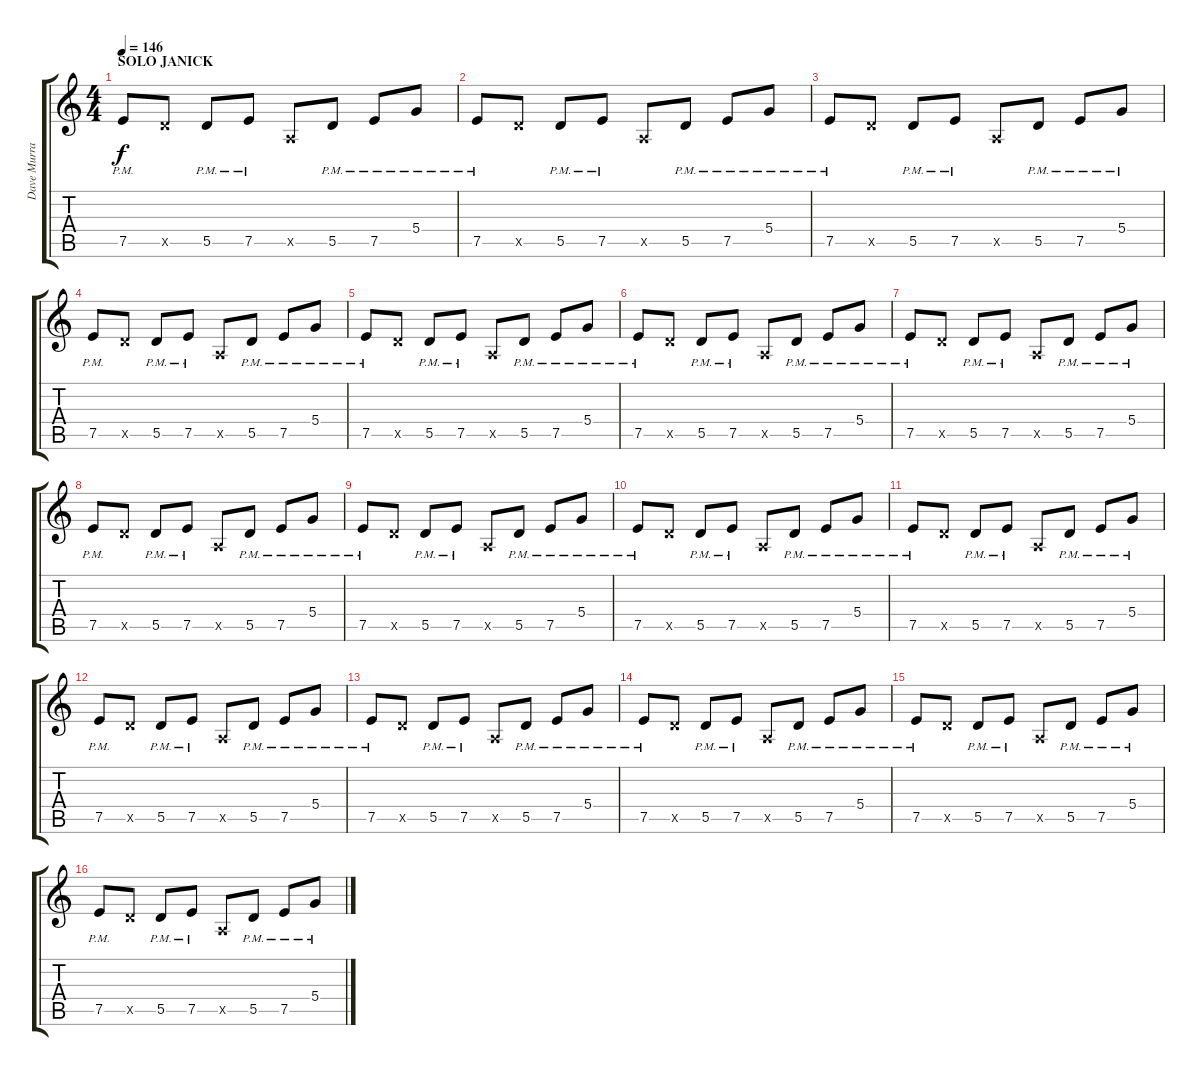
\track ("Dave Murray" "Dave Murra") {instrument distortionguitar}
\staff {score tabs}
\tuning (E4 B3 G3 D3 A2 E2) {hide}
\ts (4 4)
\section ("" "SOLO JANICK")
\tempo 146
\clef g2
\ks c
7.5{pm}.8{dy f} 5.5{x}.8 5.5{pm}.8 7.5{pm}.8 0.5{x}.8 5.5{pm}.8 7.5{pm}.8 5.4{pm}.8 |
7.5{pm}.8 5.5{x}.8 5.5{pm}.8 7.5{pm}.8 0.5{x}.8 5.5{pm}.8 7.5{pm}.8 5.4{pm}.8 |
7.5{pm}.8 5.5{x}.8 5.5{pm}.8 7.5{pm}.8 0.5{x}.8 5.5{pm}.8 7.5{pm}.8 5.4{pm}.8 |
7.5{pm}.8 5.5{x}.8 5.5{pm}.8 7.5{pm}.8 0.5{x}.8 5.5{pm}.8 7.5{pm}.8 5.4{pm}.8 |
7.5{pm}.8 5.5{x}.8 5.5{pm}.8 7.5{pm}.8 0.5{x}.8 5.5{pm}.8 7.5{pm}.8 5.4{pm}.8 |
7.5{pm}.8 5.5{x}.8 5.5{pm}.8 7.5{pm}.8 0.5{x}.8 5.5{pm}.8 7.5{pm}.8 5.4{pm}.8 |
7.5{pm}.8 5.5{x}.8 5.5{pm}.8 7.5{pm}.8 0.5{x}.8 5.5{pm}.8 7.5{pm}.8 5.4{pm}.8 |
7.5{pm}.8 5.5{x}.8 5.5{pm}.8 7.5{pm}.8 0.5{x}.8 5.5{pm}.8 7.5{pm}.8 5.4{pm}.8 |
7.5{pm}.8 5.5{x}.8 5.5{pm}.8 7.5{pm}.8 0.5{x}.8 5.5{pm}.8 7.5{pm}.8 5.4{pm}.8 |
7.5{pm}.8 5.5{x}.8 5.5{pm}.8 7.5{pm}.8 0.5{x}.8 5.5{pm}.8 7.5{pm}.8 5.4{pm}.8 |
7.5{pm}.8 5.5{x}.8 5.5{pm}.8 7.5{pm}.8 0.5{x}.8 5.5{pm}.8 7.5{pm}.8 5.4{pm}.8 |
7.5{pm}.8 5.5{x}.8 5.5{pm}.8 7.5{pm}.8 0.5{x}.8 5.5{pm}.8 7.5{pm}.8 5.4{pm}.8 |
7.5{pm}.8 5.5{x}.8 5.5{pm}.8 7.5{pm}.8 0.5{x}.8 5.5{pm}.8 7.5{pm}.8 5.4{pm}.8 |
7.5{pm}.8 5.5{x}.8 5.5{pm}.8 7.5{pm}.8 0.5{x}.8 5.5{pm}.8 7.5{pm}.8 5.4{pm}.8 |
7.5{pm}.8 5.5{x}.8 5.5{pm}.8 7.5{pm}.8 0.5{x}.8 5.5{pm}.8 7.5{pm}.8 5.4{pm}.8 |
7.5{pm}.8 5.5{x}.8 5.5{pm}.8 7.5{pm}.8 0.5{x}.8 5.5{pm}.8 7.5{pm}.8 5.4{pm}.8
